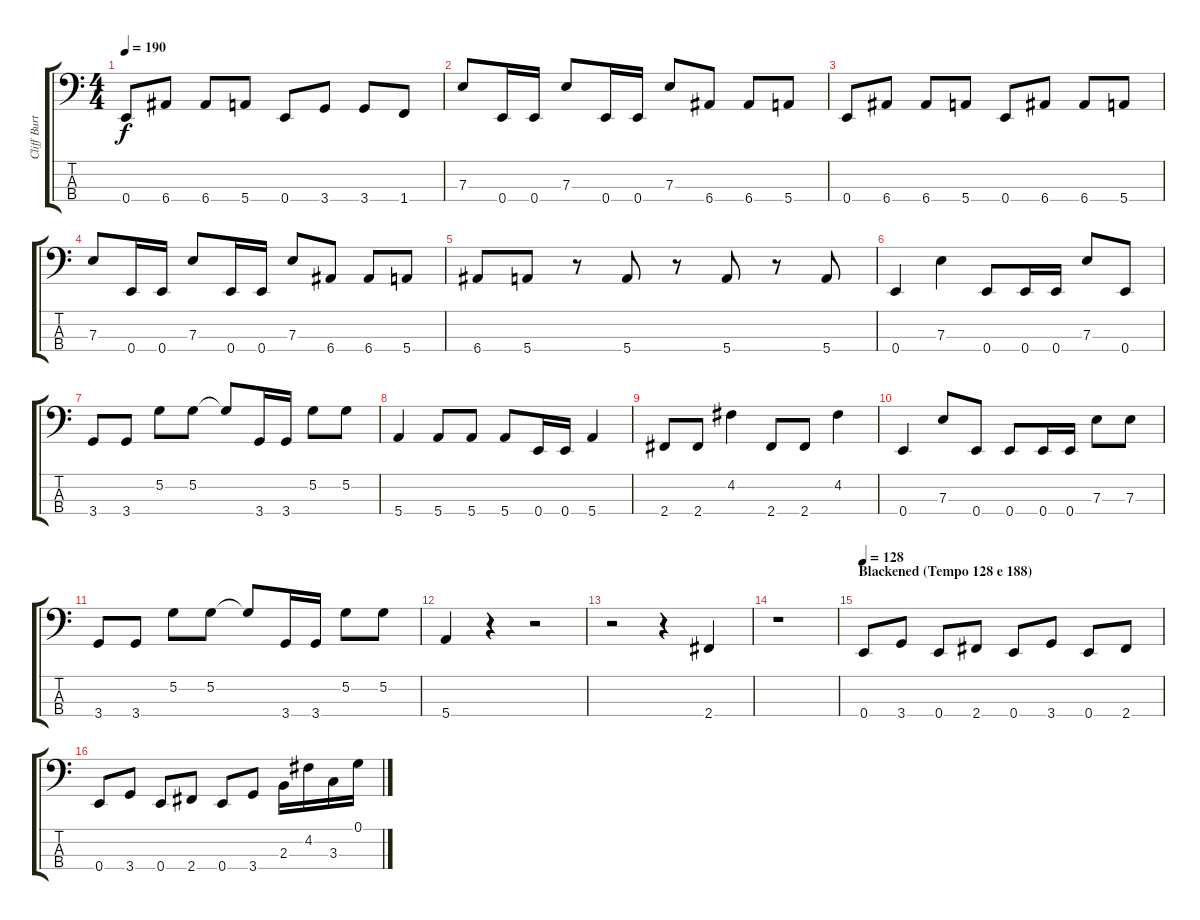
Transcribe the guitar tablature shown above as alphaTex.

\track ("Cliff Burton (Bass)" "Cliff Burt") {instrument electricbasspick}
\staff {score tabs}
\tuning (G2 D2 A1 E1) {hide}
\ts (4 4)
\tempo 190
\clef f4
\ks c
0.4.8{dy f} 6.4.8 6.4.8 5.4.8 0.4.8 3.4.8 3.4.8 1.4.8 |
7.3.8 0.4.16 0.4.16 7.3.8 0.4.16 0.4.16 7.3.8 6.4.8 6.4.8 5.4.8 |
0.4.8 6.4.8 6.4.8 5.4.8 0.4.8 6.4.8 6.4.8 5.4.8 |
7.3.8 0.4.16 0.4.16 7.3.8 0.4.16 0.4.16 7.3.8 6.4.8 6.4.8 5.4.8 |
6.4.8 5.4.8 r.8 5.4.8 r.8 5.4.8 r.8 5.4.8 |
0.4.4 7.3.4 0.4.8 0.4.16 0.4.16 7.3.8 0.4.8 |
3.4.8 3.4.8 5.2.8 5.2.8 5.2{t}.8 3.4.16 3.4.16 5.2.8 5.2.8 |
5.4.4 5.4.8 5.4.8 5.4.8 0.4.16 0.4.16 5.4.4 |
2.4.8 2.4.8 4.2.4 2.4.8 2.4.8 4.2.4 |
0.4.4 7.3.8 0.4.8 0.4.8 0.4.16 0.4.16 7.3.8 7.3.8 |
3.4.8 3.4.8 5.2.8 5.2.8 5.2{t}.8 3.4.16 3.4.16 5.2.8 5.2.8 |
5.4.4 r.4 r.2 |
r.2 r.4 2.4.4 |
r.1 |
\section ("" "Blackened (Tempo 128 e 188)")
\tempo 128
0.4.8 3.4.8 0.4.8 2.4.8 0.4.8 3.4.8 0.4.8 2.4.8 |
0.4.8 3.4.8 0.4.8 2.4.8 0.4.8 3.4.8 2.3.16 4.2.16 3.3.16 0.1.16
